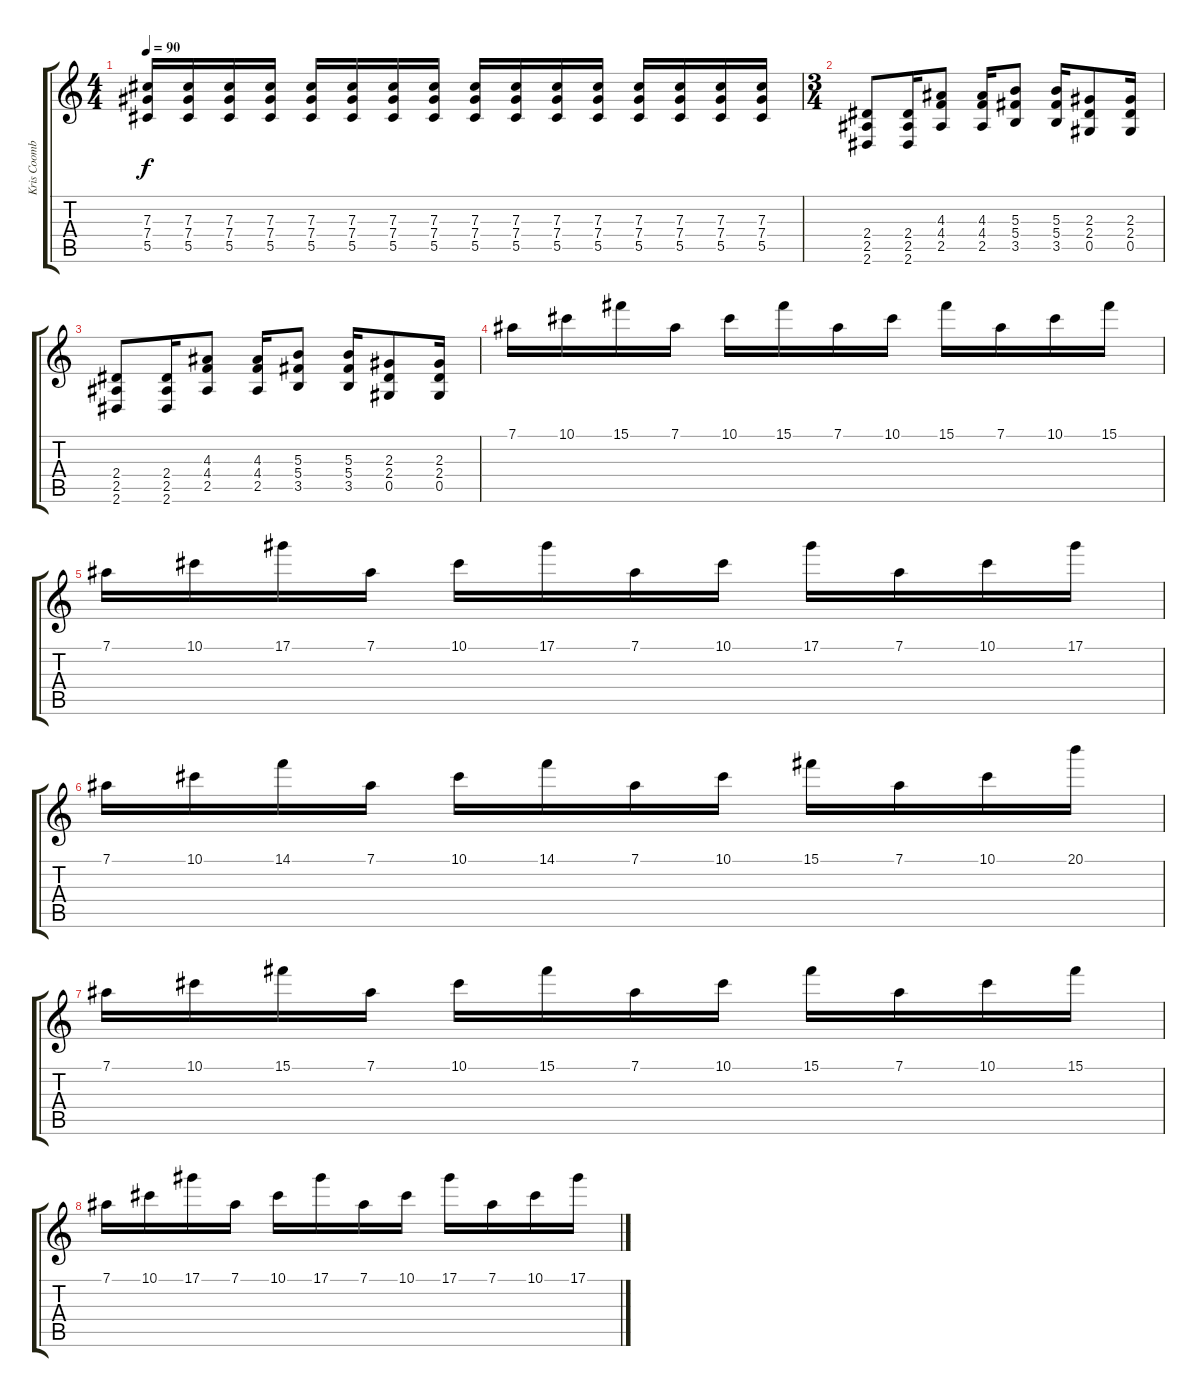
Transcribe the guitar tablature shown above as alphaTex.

\track ("Kris Coombs" "Kris Coomb") {instrument distortionguitar}
\staff {score tabs}
\tuning (Eb4 Bb3 Gb3 Db3 Ab2 Db2) {hide}
\ts (4 4)
\tempo 90
\clef g2
\ks c
(7.3 7.4 5.5).16{dy f} (7.3 7.4 5.5).16 (7.3 7.4 5.5).16 (7.3 7.4 5.5).16 (7.3 7.4 5.5).16 (7.3 7.4 5.5).16 (7.3 7.4 5.5).16 (7.3 7.4 5.5).16 (7.3 7.4 5.5).16 (7.3 7.4 5.5).16 (7.3 7.4 5.5).16 (7.3 7.4 5.5).16 (7.3 7.4 5.5).16 (7.3 7.4 5.5).16 (7.3 7.4 5.5).16 (7.3 7.4 5.5).16 |
\ts (3 4)
(2.4 2.5 2.6).8 (2.4 2.5 2.6).16 (4.3 4.4 2.5).8 (4.3 4.4 2.5).16 (5.3 5.4 3.5).8 (5.3 5.4 3.5).16 (2.3 2.4 0.5).8 (2.3 2.4 0.5).16 |
(2.4 2.5 2.6).8 (2.4 2.5 2.6).16 (4.3 4.4 2.5).8 (4.3 4.4 2.5).16 (5.3 5.4 3.5).8 (5.3 5.4 3.5).16 (2.3 2.4 0.5).8 (2.3 2.4 0.5).16 |
7.1.16 10.1.16 15.1.16 7.1.16 10.1.16 15.1.16 7.1.16 10.1.16 15.1.16 7.1.16 10.1.16 15.1.16 |
7.1.16 10.1.16 17.1.16 7.1.16 10.1.16 17.1.16 7.1.16 10.1.16 17.1.16 7.1.16 10.1.16 17.1.16 |
7.1.16 10.1.16 14.1.16 7.1.16 10.1.16 14.1.16 7.1.16 10.1.16 15.1.16 7.1.16 10.1.16 20.1.16 |
7.1.16 10.1.16 15.1.16 7.1.16 10.1.16 15.1.16 7.1.16 10.1.16 15.1.16 7.1.16 10.1.16 15.1.16 |
7.1.16 10.1.16 17.1.16 7.1.16 10.1.16 17.1.16 7.1.16 10.1.16 17.1.16 7.1.16 10.1.16 17.1.16
